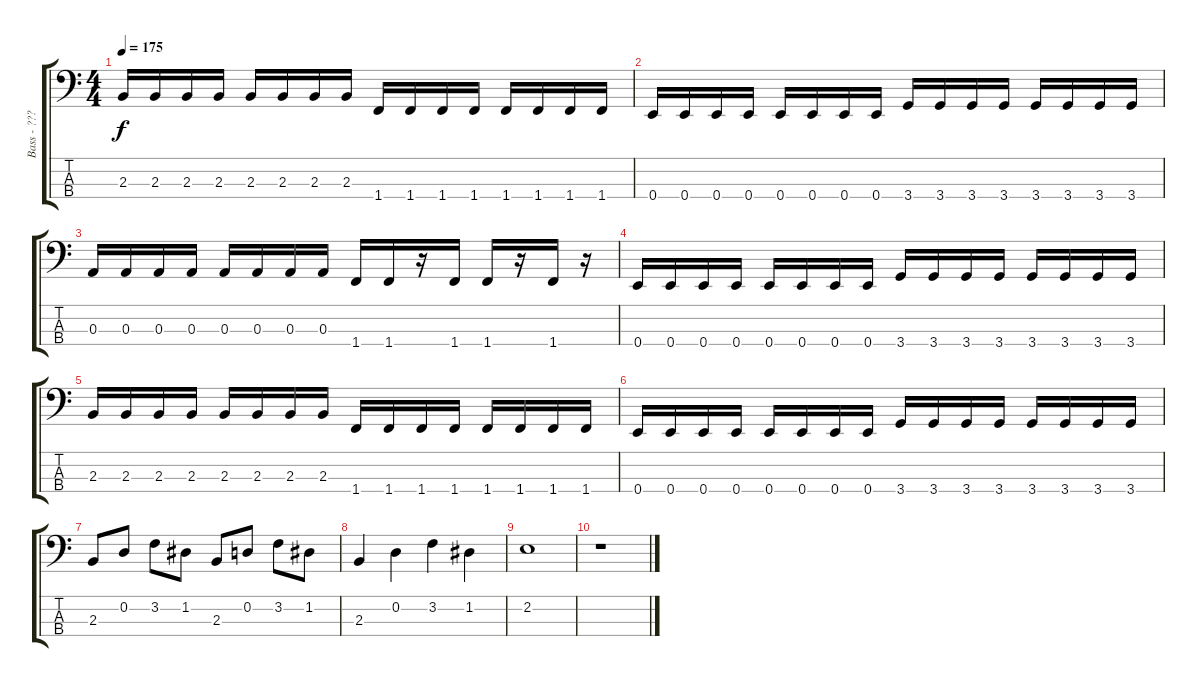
\track ("Bass - ???" "Bass - ???") {instrument slapbass2}
\staff {score tabs}
\tuning (G2 D2 A1 E1) {hide}
\ts (4 4)
\tempo 175
\clef f4
\ks c
2.3.16{dy f} 2.3.16 2.3.16 2.3.16 2.3.16 2.3.16 2.3.16 2.3.16 1.4.16 1.4.16 1.4.16 1.4.16 1.4.16 1.4.16 1.4.16 1.4.16 |
0.4.16 0.4.16 0.4.16 0.4.16 0.4.16 0.4.16 0.4.16 0.4.16 3.4.16 3.4.16 3.4.16 3.4.16 3.4.16 3.4.16 3.4.16 3.4.16 |
0.3.16 0.3.16 0.3.16 0.3.16 0.3.16 0.3.16 0.3.16 0.3.16 1.4.16 1.4.16 r.16 1.4.16 1.4.16 r.16 1.4.16 r.16 |
0.4.16 0.4.16 0.4.16 0.4.16 0.4.16 0.4.16 0.4.16 0.4.16 3.4.16 3.4.16 3.4.16 3.4.16 3.4.16 3.4.16 3.4.16 3.4.16 |
2.3.16 2.3.16 2.3.16 2.3.16 2.3.16 2.3.16 2.3.16 2.3.16 1.4.16 1.4.16 1.4.16 1.4.16 1.4.16 1.4.16 1.4.16 1.4.16 |
0.4.16 0.4.16 0.4.16 0.4.16 0.4.16 0.4.16 0.4.16 0.4.16 3.4.16 3.4.16 3.4.16 3.4.16 3.4.16 3.4.16 3.4.16 3.4.16 |
2.3.8 0.2.8 3.2.8 1.2.8 2.3.8 0.2.8 3.2.8 1.2.8 |
2.3.4 0.2.4 3.2.4 1.2.4 |
2.2.1 |
r.1
